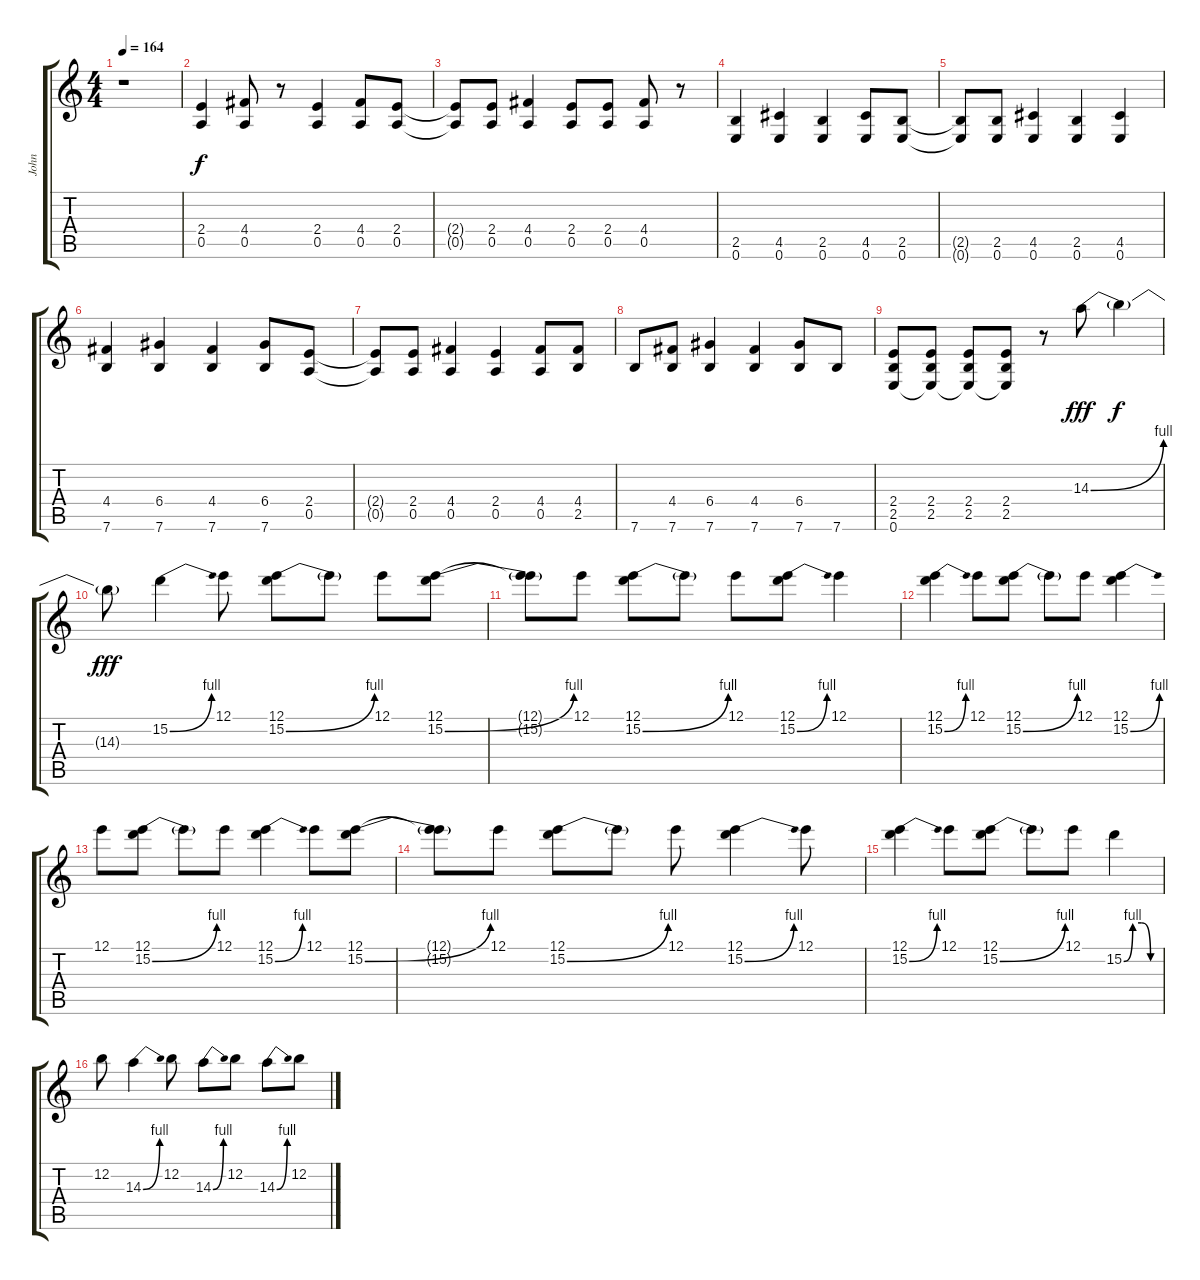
\track ("John" "John") {instrument overdrivenguitar}
\staff {score tabs}
\tuning (E4 B3 G3 D3 A2 E2) {hide}
\ts (4 4)
\tempo 164
\clef g2
\ks c
r.1{dy f} |
(2.4 0.5).4 (4.4 0.5).8 r.8 (2.4 0.5).4 (4.4 0.5).8 (2.4 0.5).8 |
(2.4{t} 0.5{t}).8 (2.4 0.5).8 (4.4 0.5).4 (2.4 0.5).8 (2.4 0.5).8 (4.4 0.5).8 r.8 |
(2.5 0.6).4 (4.5 0.6).4 (2.5 0.6).4 (4.5 0.6).8 (2.5 0.6).8 |
(2.5{t} 0.6{t}).8 (2.5 0.6).8 (4.5 0.6).4 (2.5 0.6).4 (4.5 0.6).4 |
(4.4 7.6).4 (6.4 7.6).4 (4.4 7.6).4 (6.4 7.6).8 (2.4 0.5).8 |
(2.4{t} 0.5{t}).8 (2.4 0.5).8 (4.4 0.5).4 (2.4 0.5).4 (4.4 0.5).8 (4.4 2.5).8 |
7.6.8 (4.4 7.6).8 (6.4 7.6).4 (4.4 7.6).4 (6.4 7.6).8 7.6.8 |
(2.4 2.5 0.6).8 (2.4 2.5 0.6{t}).8 (2.4 2.5 0.6{t}).8 (2.4 2.5 0.6{t}).8 r.8 14.3{be (bend 0 0 60 4)}.8{dy fff volume 16} 14.3{t}.4{dy f} |
14.3{t}.8{dy fff} 15.2{be (bend 0 0 60 4)}.4 12.1.8 (12.1 15.2{be (bend 0 0 60 4)}).8 15.2{t}.8 12.1.8 (12.1 15.2{be (bend 0 0 60 4)}).8 |
(12.1{t} 15.2{t}).8 12.1.8 (12.1 15.2{be (bend 0 0 60 4)}).8 15.2{t}.8 12.1.8 (12.1 15.2{be (bend 0 0 60 4)}).8 12.1.4 |
(12.1 15.2{be (bend 0 0 60 4)}).4 12.1.8 (12.1 15.2{be (bend 0 0 60 4)}).8 15.2{t}.8 12.1.8 (12.1 15.2{be (bend 0 0 60 4)}).4 |
12.1.8 (12.1 15.2{be (bend 0 0 60 4)}).8 15.2{t}.8 12.1.8 (12.1 15.2{be (bend 0 0 60 4)}).4 12.1.8 (12.1 15.2{be (bend 0 0 60 4)}).8 |
(12.1{t} 15.2{t}).8 12.1.8 (12.1 15.2{be (bend 0 0 60 4)}).8 15.2{t}.8 12.1.8 (12.1 15.2{be (bend 0 0 60 4)}).4 12.1.8 |
(12.1 15.2{be (bend 0 0 60 4)}).4 12.1.8 (12.1 15.2{be (bend 0 0 60 4)}).8 15.2{t}.8 12.1.8 15.2{be (custom 0 0 15 4 30 4 45 0 60 0)}.4 |
12.2.8 14.3{be (bend 0 0 60 4)}.4 12.2.8 14.3{be (bend 0 0 60 4)}.8 12.2.8 14.3{be (bend 0 0 60 4)}.8 12.2.8
